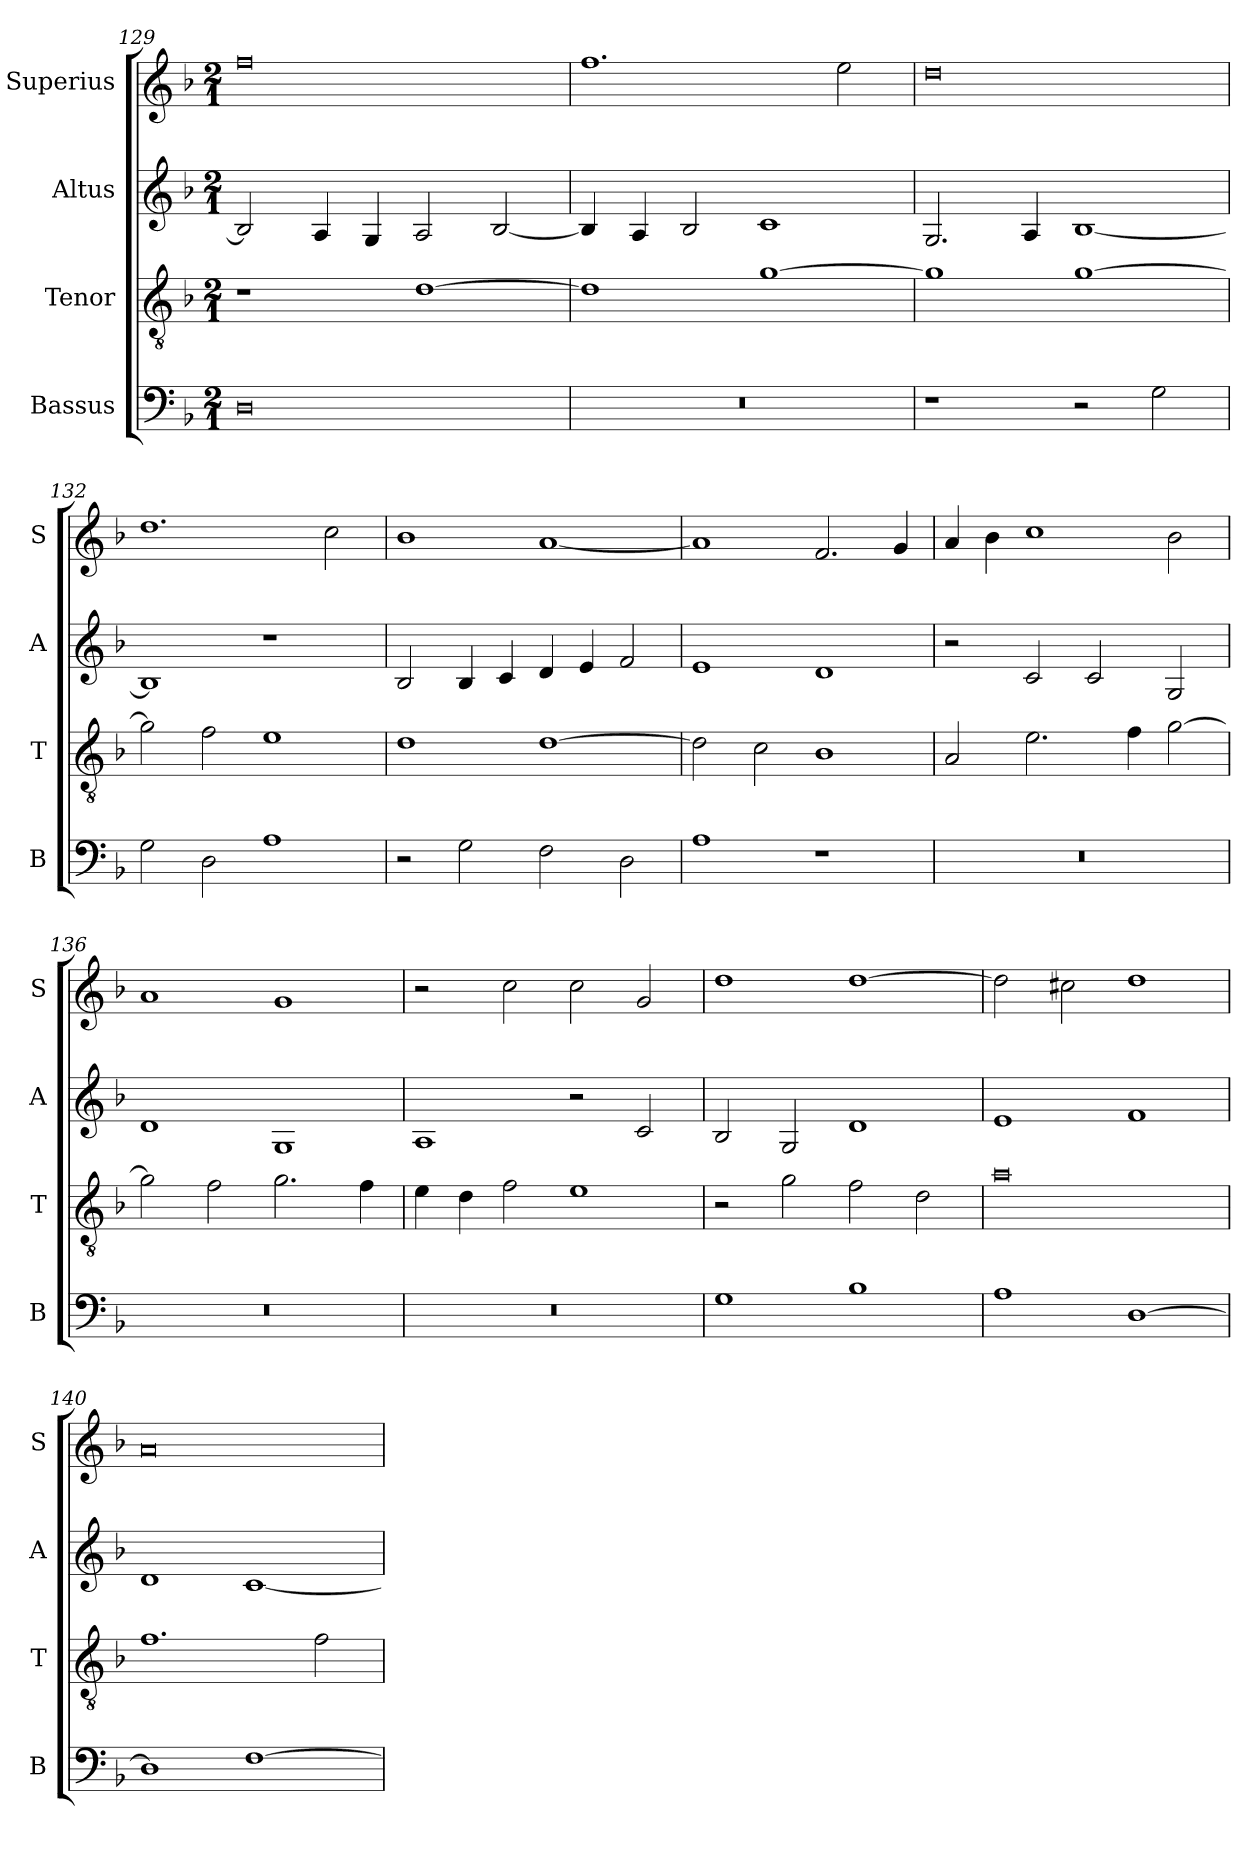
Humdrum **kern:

**kern	**kern	**kern	**kern
*part4	*part3	*part2	*part1
*staff4	*staff3	*staff2	*staff1
*I"Bassus	*I"Tenor	*I"Altus	*I"Superius
*I'B	*I'T	*I'A	*I'S
*clefF4	*clefGv2	*clefG2	*clefG2
*k[b-]	*k[b-]	*k[b-]	*k[b-]
*F:	*F:	*F:	*F:
*M2/1	*M2/1	*M2/1	*M2/1
=129	=129	=129	=129
0D	1r	2B-]	0ff
.	.	4A	.
.	.	4G	.
.	[1d	2A	.
.	.	[2B-	.
=130	=130	=130	=130
0r	1d]	4B-]	1.ff
.	.	4A	.
.	.	2B-	.
.	[1g	1c	.
.	.	.	2ee
=131	=131	=131	=131
1r	1g]	2.G	0dd
.	.	4A	.
2r	[1g	[1B-	.
2G	.	.	.
=132	=132	=132	=132
2G	2g]	1B-]	1.dd
2D	2f	.	.
1A	1e	1r	.
.	.	.	2cc
=133	=133	=133	=133
2r	1d	2B-	1b-
2G	.	4B-	.
.	.	4c	.
2F	[1d	4d	[1a
.	.	4e	.
2D	.	2f	.
=134	=134	=134	=134
1A	2d]	1e	1a]
.	2c	.	.
1r	1B-	1d	2.f
.	.	.	4g
=135	=135	=135	=135
0r	2A	2r	4a
.	.	.	4b-
.	2.e	2c	1cc
.	.	2c	.
.	4f	.	.
.	[2g	2G	2b-
=136	=136	=136	=136
0r	2g]	1d	1a
.	2f	.	.
.	2.g	1G	1g
.	4f	.	.
=137	=137	=137	=137
0r	4e	1A	2r
.	4d	.	.
.	2f	.	2cc
.	1e	2r	2cc
.	.	2c	2g
=138	=138	=138	=138
1G	2r	2B-	1dd
.	2g	2G	.
1B-	2f	1d	[1dd
.	2d	.	.
=139	=139	=139	=139
1A	0a	1e	2dd]
.	.	.	2cc#X
[1D	.	1f	1dd
=140	=140	=140	=140
1D]	1.f	1d	0a
[1F	.	[1c	.
.	2f	.	.
=	=	=	=
*-	*-	*-	*-
